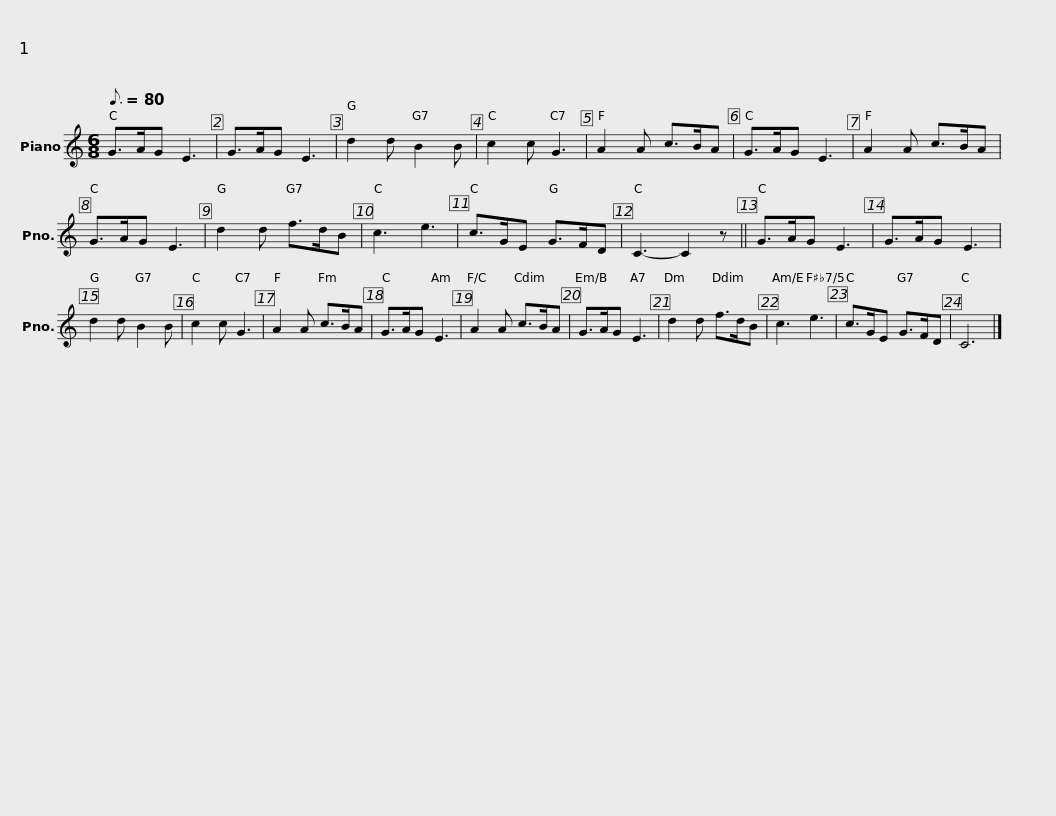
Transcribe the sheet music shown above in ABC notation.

X:1
L:1/8
Q:3/16=80
M:6/8
I:linebreak $
K:C
V:1 treble
V:1
 G>AG E3 | G>AG E3 | d2 d B2 B | c2 c G3 |$ A2 A c>BA | %5
 G>AG E3 | A2 A c>BA | G>AG E3 |$ d2 d f>dB | c3 e3 | %10
 c>GE G>FD | C3- C2 z ||$ G>AG E3 | G>AG E3 | d2 d B2 B | %15
 c2 c G3 |$ A2 A c>BA | G>AG E3 | A2 A c>BA | G>AG E3 |$ %20
 d2 d f>dB | c3 e3 | c>GE G>FD | C6 |] %24
